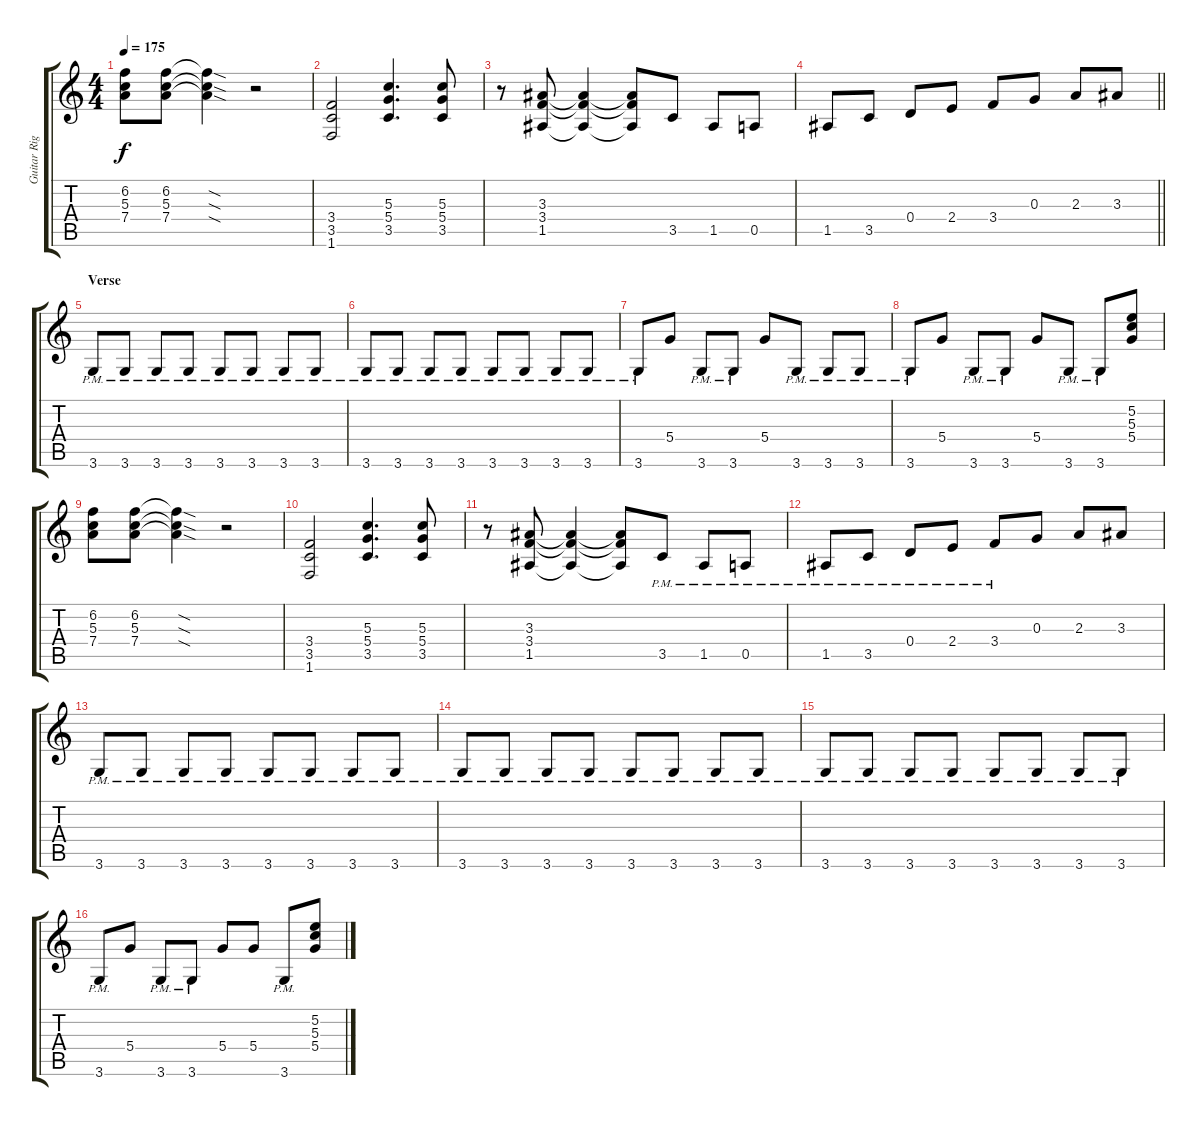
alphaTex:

\track ("Guitar Right" "Guitar Rig") {instrument overdrivenguitar}
\staff {score tabs}
\tuning (E4 B3 G3 D3 A2 E2) {hide}
\ts (4 4)
\tempo 175
\clef g2
\ks c
(6.2 5.3 7.4).8{dy f} (6.2 5.3 7.4).8 (6.2{sod t} 5.3{sod t} 7.4{sod t}).4 r.2 |
(3.4 3.5 1.6).2 (5.3 5.4 3.5).4{d} (5.3 5.4 3.5).8 |
r.8 (3.3 3.4 1.5).8 (3.3{t} 3.4{t} 1.5{t}).4 (3.3{t} 3.4{t} 1.5{t}).8 3.5.8 1.5.8 0.5.8 |
\barLineRight lightlight
1.5.8 3.5.8 0.4.8 2.4.8 3.4.8 0.3.8 2.3.8 3.3.8 |
\section ("" "Verse")
3.6{pm}.8 3.6{pm}.8 3.6{pm}.8 3.6{pm}.8 3.6{pm}.8 3.6{pm}.8 3.6{pm}.8 3.6{pm}.8 |
3.6{pm}.8 3.6{pm}.8 3.6{pm}.8 3.6{pm}.8 3.6{pm}.8 3.6{pm}.8 3.6{pm}.8 3.6{pm}.8 |
3.6{pm}.8 5.4.8 3.6{pm}.8 3.6{pm}.8 5.4.8 3.6{pm}.8 3.6{pm}.8 3.6{pm}.8 |
3.6{pm}.8 5.4.8 3.6{pm}.8 3.6{pm}.8 5.4.8 3.6{pm}.8 3.6{pm}.8 (5.2 5.3 5.4).8 |
(6.2 5.3 7.4).8 (6.2 5.3 7.4).8 (6.2{sod t} 5.3{sod t} 7.4{sod t}).4 r.2 |
(3.4 3.5 1.6).2 (5.3 5.4 3.5).4{d} (5.3 5.4 3.5).8 |
r.8 (3.3 3.4 1.5).8 (3.3{t} 3.4{t} 1.5{t}).4 (3.3{t} 3.4{t} 1.5{t}).8 3.5{pm}.8 1.5{pm}.8 0.5{pm}.8 |
1.5{pm}.8 3.5{pm}.8 0.4{pm}.8 2.4{pm}.8 3.4{pm}.8 0.3.8 2.3.8 3.3.8 |
3.6{pm}.8 3.6{pm}.8 3.6{pm}.8 3.6{pm}.8 3.6{pm}.8 3.6{pm}.8 3.6{pm}.8 3.6{pm}.8 |
3.6{pm}.8 3.6{pm}.8 3.6{pm}.8 3.6{pm}.8 3.6{pm}.8 3.6{pm}.8 3.6{pm}.8 3.6{pm}.8 |
3.6{pm}.8 3.6{pm}.8 3.6{pm}.8 3.6{pm}.8 3.6{pm}.8 3.6{pm}.8 3.6{pm}.8 3.6{pm}.8 |
3.6{pm}.8 5.4.8 3.6{pm}.8 3.6{pm}.8 5.4.8 5.4.8 3.6{pm}.8 (5.2 5.3 5.4).8
